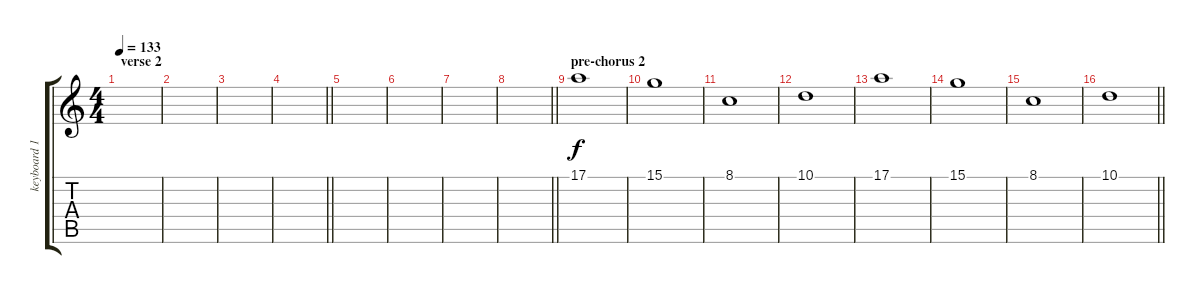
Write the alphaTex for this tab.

\track ("keyboard 1" "keyboard 1") {instrument synthstrings1}
\staff {score tabs}
\tuning (E4 B3 G3 D3 A2 E2) {hide}
\ts (4 4)
\section ("" "verse 2")
\tempo 133
\clef g2
\ks c
|
|
|
\barLineRight lightlight
|
|
|
|
\barLineRight lightlight
|
\section ("" "pre-chorus 2")
17.1.1 |
15.1.1 |
8.1.1 |
10.1.1 |
17.1.1 |
15.1.1 |
8.1.1 |
\barLineRight lightlight
10.1.1
